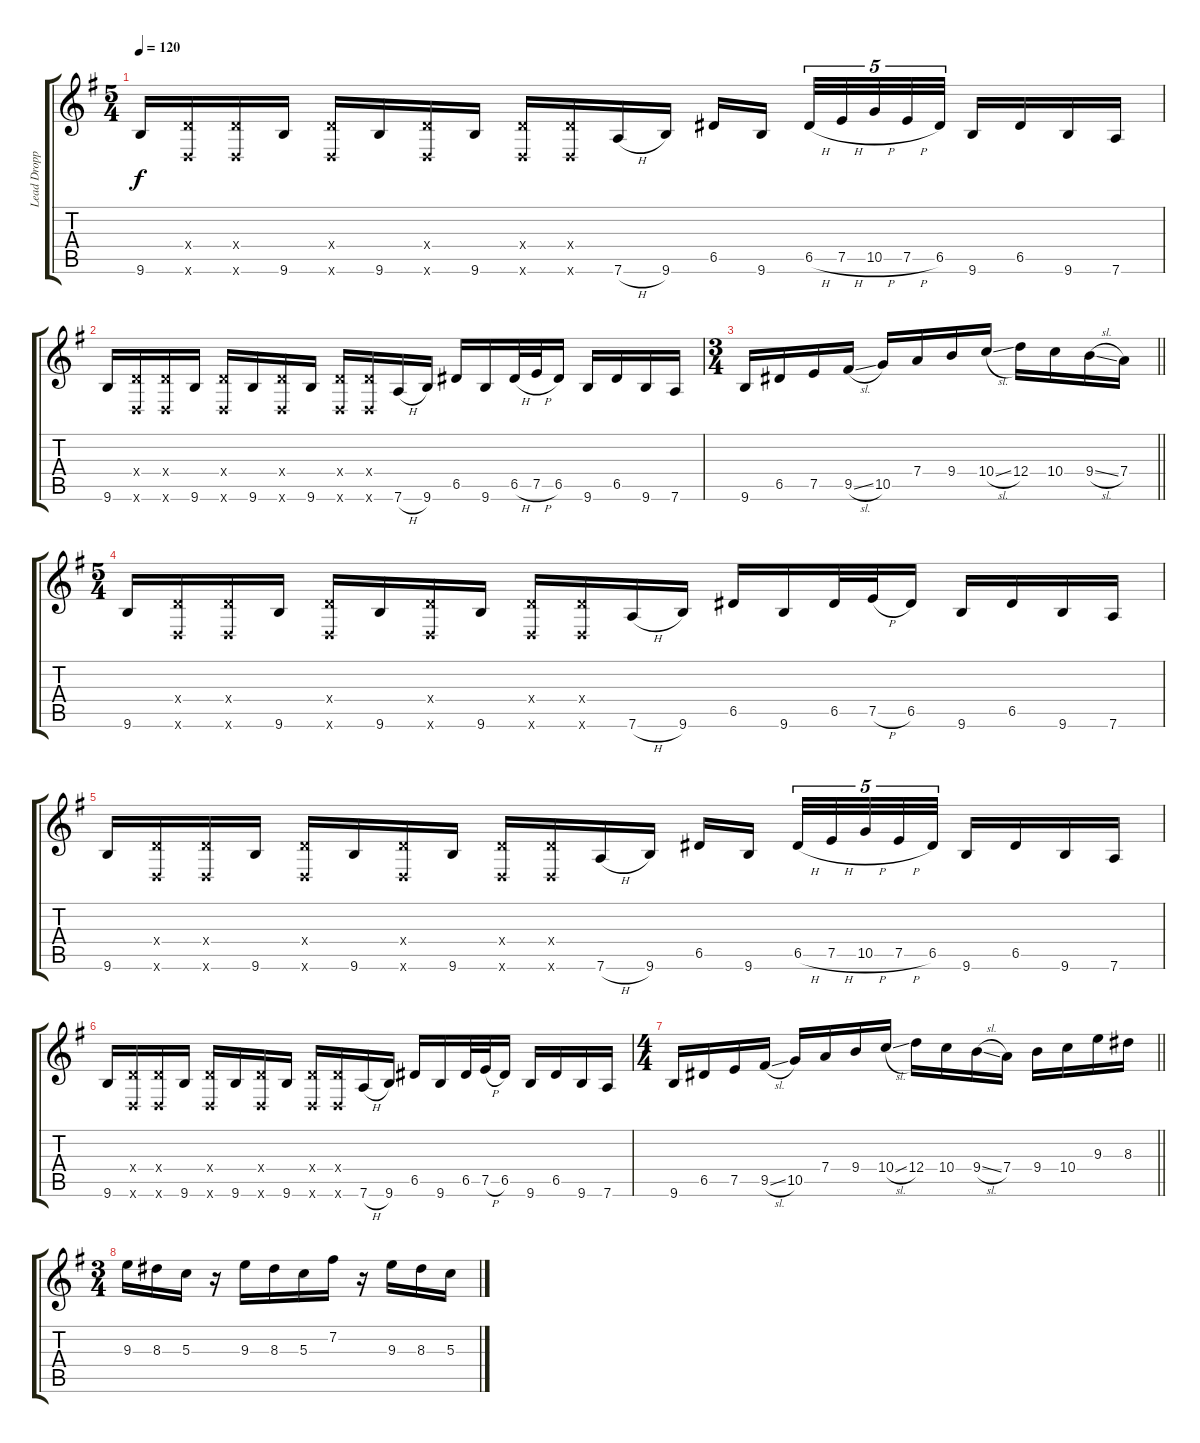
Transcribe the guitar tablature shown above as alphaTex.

\track ("Lead Dropped D " "Lead Dropp") {instrument distortionguitar}
\staff {score tabs}
\tuning (E4 B3 G3 D3 A2 D2) {hide}
\ts (5 4)
\tempo 120
\clef g2
\ks eminor
9.6.16{dy f} (0.4{x} 0.6{x}).16 (0.4{x} 0.6{x}).16 9.6.16 (0.4{x} 0.6{x}).16 9.6.16 (0.4{x} 0.6{x}).16 9.6.16 (0.4{x} 0.6{x}).16 (0.4{x} 0.6{x}).16 7.6{h}.16 9.6.16 6.5.16 9.6.16{beam splitsecondary} 6.5{h}.32{tu (5 4)} 7.5{h}.32{tu (5 4)} 10.5{h}.32{tu (5 4)} 7.5{h}.32{tu (5 4)} 6.5.32{tu (5 4)} 9.6.16 6.5.16 9.6.16 7.6.16 |
9.6.16 (0.4{x} 0.6{x}).16 (0.4{x} 0.6{x}).16 9.6.16 (0.4{x} 0.6{x}).16 9.6.16 (0.4{x} 0.6{x}).16 9.6.16 (0.4{x} 0.6{x}).16 (0.4{x} 0.6{x}).16 7.6{h}.16 9.6.16 6.5.16 9.6.16 6.5{h}.32 7.5{h}.32 6.5.16 9.6.16 6.5.16 9.6.16 7.6.16 |
\ts (3 4)
\barLineRight lightlight
9.6.16 6.5.16 7.5.16 9.5{sl}.16 10.5.16 7.4.16 9.4.16 10.4{sl}.16 12.4.16 10.4.16 9.4{sl}.16 7.4.16 |
\ts (5 4)
9.6.16 (0.4{x} 0.6{x}).16 (0.4{x} 0.6{x}).16 9.6.16 (0.4{x} 0.6{x}).16 9.6.16 (0.4{x} 0.6{x}).16 9.6.16 (0.4{x} 0.6{x}).16 (0.4{x} 0.6{x}).16 7.6{h}.16 9.6.16 6.5.16 9.6.16 6.5.32 7.5{h}.32 6.5.16 9.6.16 6.5.16 9.6.16 7.6.16 |
9.6.16 (0.4{x} 0.6{x}).16 (0.4{x} 0.6{x}).16 9.6.16 (0.4{x} 0.6{x}).16 9.6.16 (0.4{x} 0.6{x}).16 9.6.16 (0.4{x} 0.6{x}).16 (0.4{x} 0.6{x}).16 7.6{h}.16 9.6.16 6.5.16 9.6.16{beam splitsecondary} 6.5{h}.32{tu (5 4)} 7.5{h}.32{tu (5 4)} 10.5{h}.32{tu (5 4)} 7.5{h}.32{tu (5 4)} 6.5.32{tu (5 4)} 9.6.16 6.5.16 9.6.16 7.6.16 |
9.6.16 (0.4{x} 0.6{x}).16 (0.4{x} 0.6{x}).16 9.6.16 (0.4{x} 0.6{x}).16 9.6.16 (0.4{x} 0.6{x}).16 9.6.16 (0.4{x} 0.6{x}).16 (0.4{x} 0.6{x}).16 7.6{h}.16 9.6.16 6.5.16 9.6.16 6.5.32 7.5{h}.32 6.5.16 9.6.16 6.5.16 9.6.16 7.6.16 |
\ts (4 4)
\barLineRight lightlight
9.6.16 6.5.16 7.5.16 9.5{sl}.16 10.5.16 7.4.16 9.4.16 10.4{sl}.16 12.4.16 10.4.16 9.4{sl}.16 7.4.16 9.4.16 10.4.16 9.3.16 8.3.16 |
\ts (3 4)
\section ("" "")
9.3.16 8.3.16 5.3.16 r.16 9.3.16 8.3.16 5.3.16 7.2.16 r.16 9.3.16 8.3.16 5.3.16
